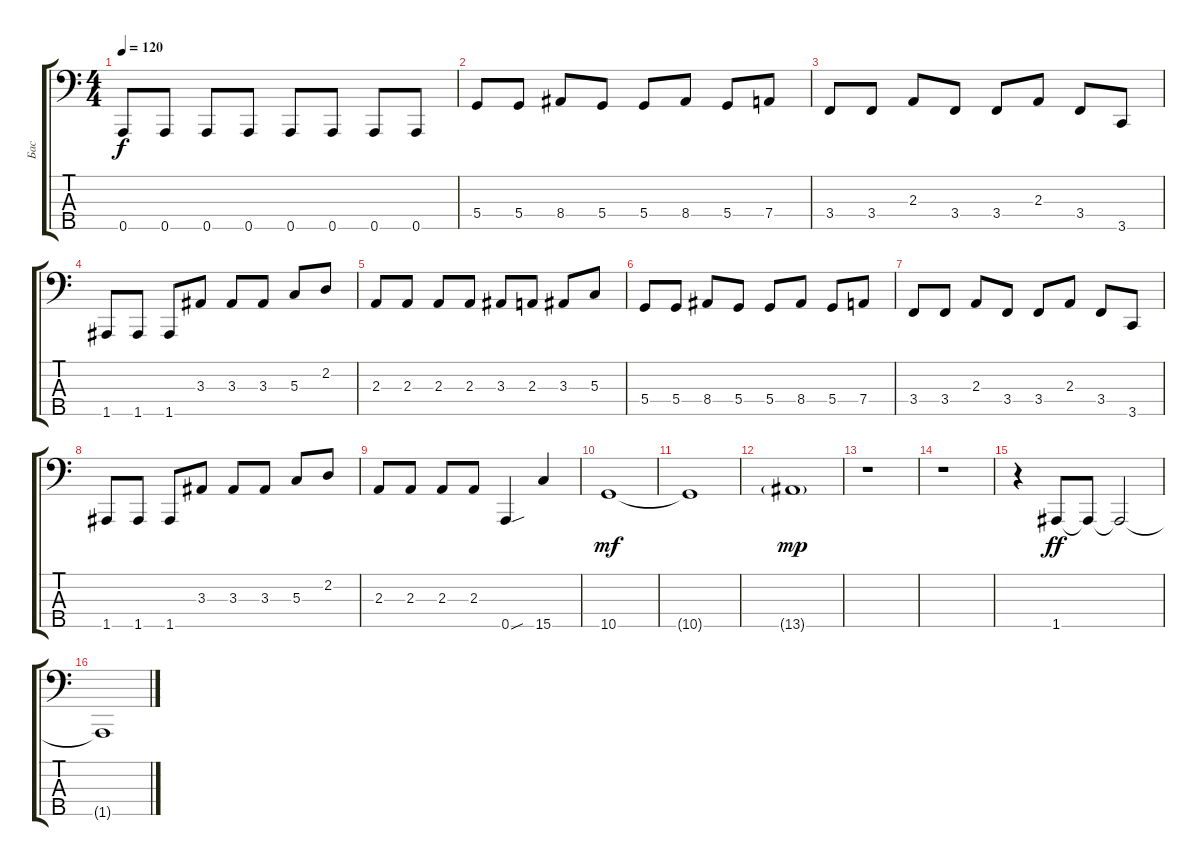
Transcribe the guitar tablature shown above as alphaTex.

\track ("Бас" "Бас") {instrument electricbassfinger}
\staff {score tabs}
\tuning (F2 C2 G1 D1 A0) {hide}
\ts (4 4)
\tempo 120
\clef f4
\ks c
0.5.8{dy f} 0.5.8 0.5.8 0.5.8 0.5.8 0.5.8 0.5.8 0.5.8 |
5.4.8 5.4.8 8.4.8 5.4.8 5.4.8 8.4.8 5.4.8 7.4.8 |
3.4.8 3.4.8 2.3.8 3.4.8 3.4.8 2.3.8 3.4.8 3.5.8 |
1.5.8 1.5.8 1.5.8 3.3.8 3.3.8 3.3.8 5.3.8 2.2.8 |
2.3.8 2.3.8 2.3.8 2.3.8 3.3.8 2.3.8 3.3.8 5.3.8 |
5.4.8 5.4.8 8.4.8 5.4.8 5.4.8 8.4.8 5.4.8 7.4.8 |
3.4.8 3.4.8 2.3.8 3.4.8 3.4.8 2.3.8 3.4.8 3.5.8 |
1.5.8 1.5.8 1.5.8 3.3.8 3.3.8 3.3.8 5.3.8 2.2.8 |
2.3.8 2.3.8 2.3.8 2.3.8 0.5{sou}.4 15.5.4 |
10.5.1{dy mf} |
10.5{t}.1 |
13.5{g}.1{dy mp} |
r.1 |
r.1 |
r.4 1.5.8{dy ff} 1.5{t}.8 1.5{t}.2 |
1.5{t}.1
